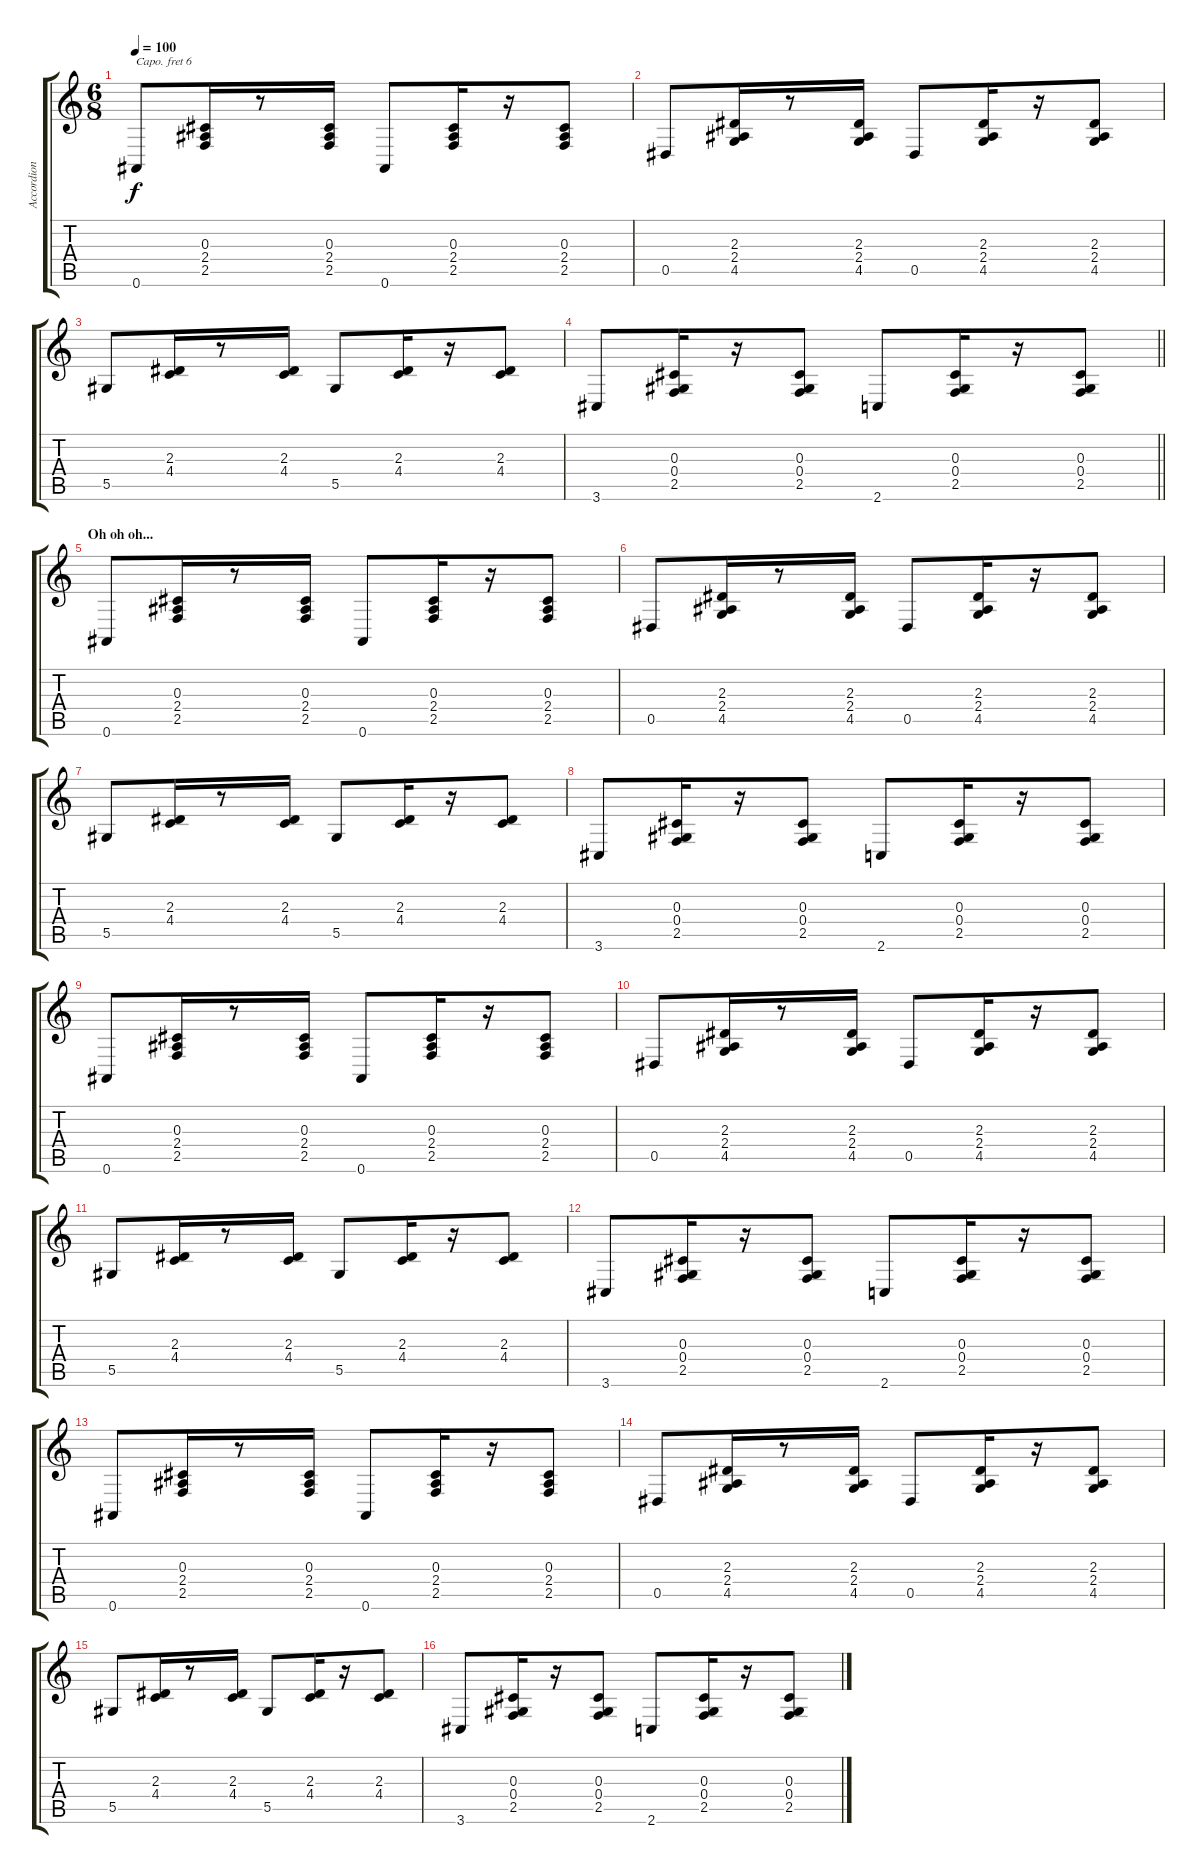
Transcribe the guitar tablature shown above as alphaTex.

\track ("Accordion" "Accordion") {instrument accordion}
\staff {score tabs}
\capo 6
\tuning (E4 B3 G3 D3 A2 E2) {hide}
\ts (6 8)
\tempo 100
\clef g2
\ks c
0.6.8{dy f} (0.3 2.4 2.5).16 r.8 (0.3 2.4 2.5).16 0.6.8 (0.3 2.4 2.5).16 r.16 (0.3 2.4 2.5).8 |
0.5.8 (2.3 2.4 4.5).16 r.8 (2.3 2.4 4.5).16 0.5.8 (2.3 2.4 4.5).16 r.16 (2.3 2.4 4.5).8 |
5.5.8 (2.3 4.4).16 r.8 (2.3 4.4).16 5.5.8 (2.3 4.4).16 r.16 (2.3 4.4).8 |
\barLineRight lightlight
3.6.8 (0.3 0.4 2.5).16 r.16 (0.3 0.4 2.5).8 2.6.8 (0.3 0.4 2.5).16 r.16 (0.3 0.4 2.5).8 |
\section ("" "Oh oh oh...")
0.6.8 (0.3 2.4 2.5).16 r.8 (0.3 2.4 2.5).16 0.6.8 (0.3 2.4 2.5).16 r.16 (0.3 2.4 2.5).8 |
0.5.8 (2.3 2.4 4.5).16 r.8 (2.3 2.4 4.5).16 0.5.8 (2.3 2.4 4.5).16 r.16 (2.3 2.4 4.5).8 |
5.5.8 (2.3 4.4).16 r.8 (2.3 4.4).16 5.5.8 (2.3 4.4).16 r.16 (2.3 4.4).8 |
3.6.8 (0.3 0.4 2.5).16 r.16 (0.3 0.4 2.5).8 2.6.8 (0.3 0.4 2.5).16 r.16 (0.3 0.4 2.5).8 |
0.6.8 (0.3 2.4 2.5).16 r.8 (0.3 2.4 2.5).16 0.6.8 (0.3 2.4 2.5).16 r.16 (0.3 2.4 2.5).8 |
0.5.8 (2.3 2.4 4.5).16 r.8 (2.3 2.4 4.5).16 0.5.8 (2.3 2.4 4.5).16 r.16 (2.3 2.4 4.5).8 |
5.5.8 (2.3 4.4).16 r.8 (2.3 4.4).16 5.5.8 (2.3 4.4).16 r.16 (2.3 4.4).8 |
3.6.8 (0.3 0.4 2.5).16 r.16 (0.3 0.4 2.5).8 2.6.8 (0.3 0.4 2.5).16 r.16 (0.3 0.4 2.5).8 |
0.6.8 (0.3 2.4 2.5).16 r.8 (0.3 2.4 2.5).16 0.6.8 (0.3 2.4 2.5).16 r.16 (0.3 2.4 2.5).8 |
0.5.8 (2.3 2.4 4.5).16 r.8 (2.3 2.4 4.5).16 0.5.8 (2.3 2.4 4.5).16 r.16 (2.3 2.4 4.5).8 |
5.5.8 (2.3 4.4).16 r.8 (2.3 4.4).16 5.5.8 (2.3 4.4).16 r.16 (2.3 4.4).8 |
3.6.8 (0.3 0.4 2.5).16 r.16 (0.3 0.4 2.5).8 2.6.8 (0.3 0.4 2.5).16 r.16 (0.3 0.4 2.5).8
